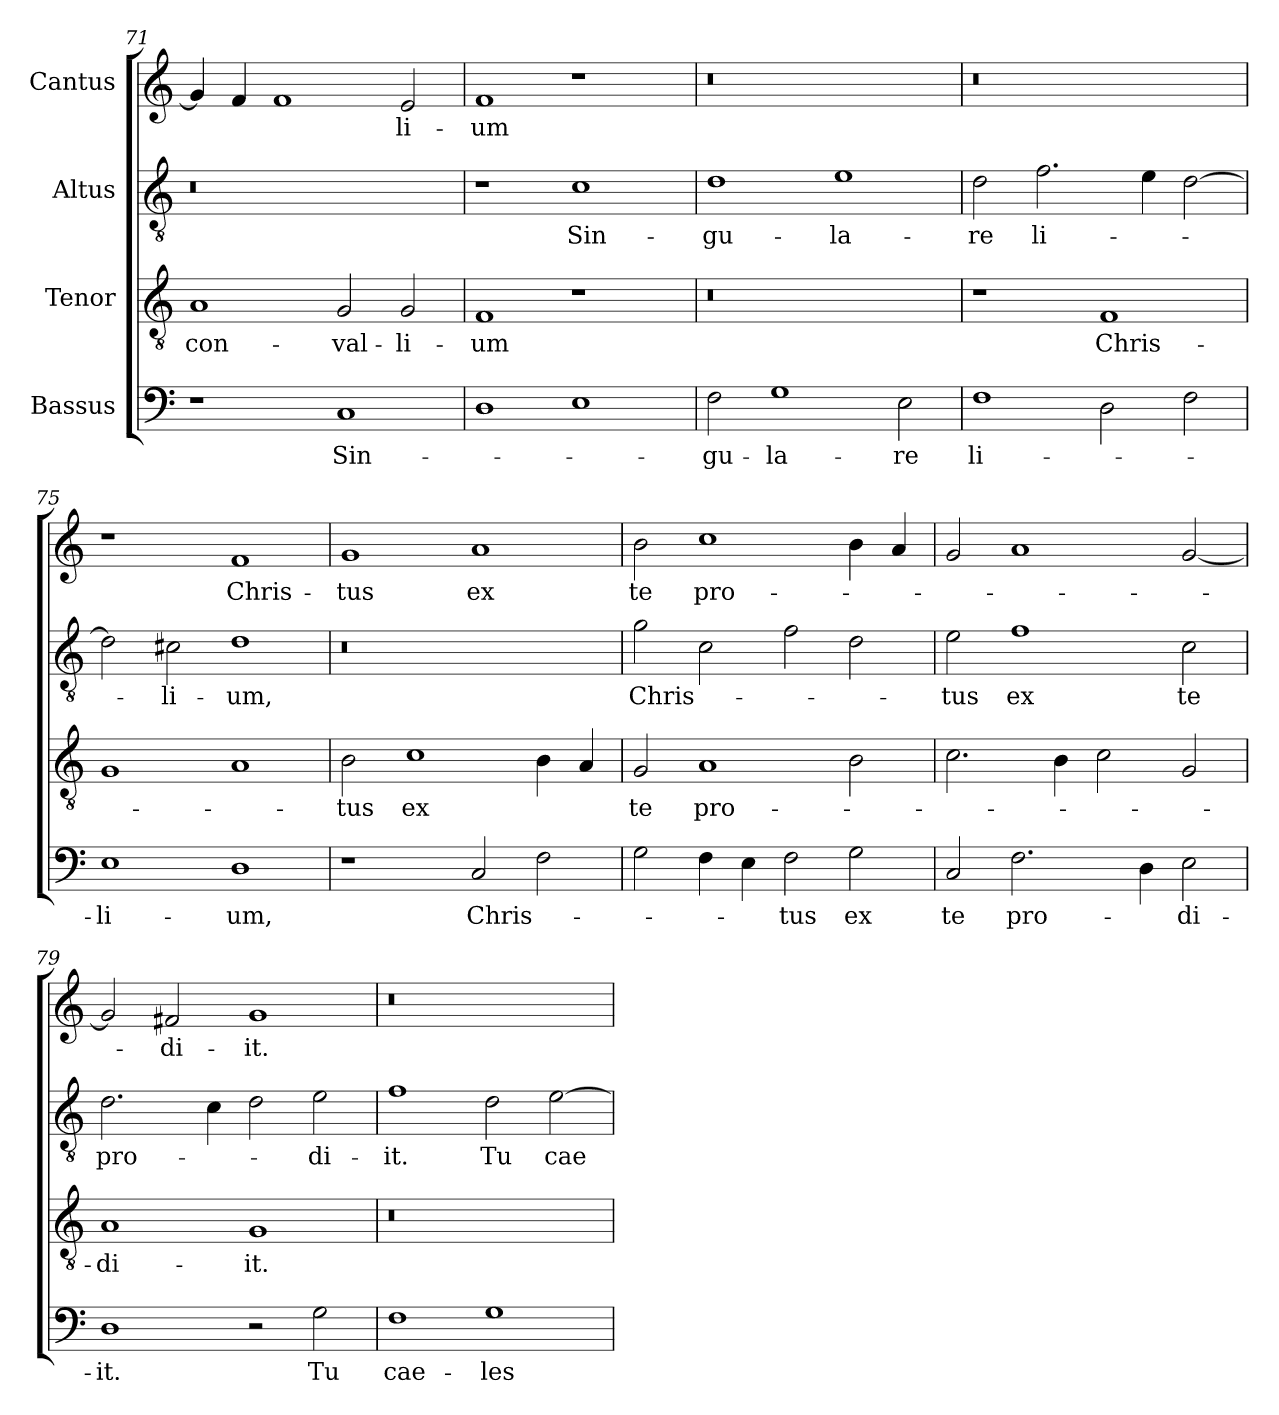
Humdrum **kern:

**kern	**text	**kern	**text	**kern	**text	**kern	**text
*part4	*part4	*part3	*part3	*part2	*part2	*part1	*part1
*staff4	*staff4	*staff3	*staff3	*staff2	*staff2	*staff1	*staff1
*I"Bassus	*	*I"Tenor	*	*I"Altus	*	*I"Cantus	*
*clefF4	*	*clefGv2	*	*clefGv2	*	*clefG2	*
*k[]	*	*k[]	*	*k[]	*	*k[]	*
*C:	*	*C:	*	*C:	*	*C:	*
=71	=71	=71	=71	=71	=71	=71	=71
1r	.	1A/	con-	0r	.	4g/]	.
.	.	.	.	.	.	4f/	.
.	.	.	.	.	.	1f/	.
1C/	Sin-	2G/	-val-	.	.	.	.
.	.	2G/	-li-	.	.	2e/	-li-
!!LO:PB:g=z
=72	=72	=72	=72	=72	=72	=72	=72
1D\	.	1F/	-um	1r	.	1f/	-um
1E\	.	1r	.	1c\	Sin-	1r	.
=73	=73	=73	=73	=73	=73	=73	=73
2F\	-gu-	0r	.	1d\	-gu-	0r	.
1G\	-la-	.	.	.	.	.	.
.	.	.	.	1e\	-la-	.	.
2E\	-re	.	.	.	.	.	.
=74	=74	=74	=74	=74	=74	=74	=74
1F\	li-	1r	.	2d\	-re	0r	.
.	.	.	.	2.f\	li-	.	.
2D\	.	1F/	Chris-	.	.	.	.
.	.	.	.	4e\	.	.	.
2F\	.	.	.	[2d\	.	.	.
=75	=75	=75	=75	=75	=75	=75	=75
1E\	-li-	1G/	.	2d\]	.	1r	.
.	.	.	.	2c#X\	-li-	.	.
1D\	-um,	1A/	.	1d\	-um,	1f/	Chris-
=76	=76	=76	=76	=76	=76	=76	=76
1r	.	2B\	-tus	0r	.	1g/	-tus
.	.	1c\	ex	.	.	.	.
2C/	Chris-	.	.	.	.	1a/	ex
2F\	.	4B\	.	.	.	.	.
.	.	4A/	.	.	.	.	.
=77	=77	=77	=77	=77	=77	=77	=77
2G\	.	2G/	te	2g\	Chris-	2b\	te
4F\	.	1A/	pro-	2c\	.	1cc\	pro-
4E\	.	.	.	.	.	.	.
2F\	-tus	.	.	2f\	.	.	.
2G\	ex	2B\	.	2d\	.	4b\	.
.	.	.	.	.	.	4a/	.
!!LO:LB:g=z
=78	=78	=78	=78	=78	=78	=78	=78
2C/	te	2.c\	.	2e\	-tus	2g/	.
2.F\	pro-	.	.	1f\	ex	1a/	.
.	.	4B\	.	.	.	.	.
.	.	2c\	.	.	.	.	.
4D\	.	.	.	.	.	.	.
2E\	-di-	2G/	.	2c\	te	[2g/	.
=79	=79	=79	=79	=79	=79	=79	=79
1D\	-it.	1A/	-di-	2.d\	pro-	2g/]	.
.	.	.	.	.	.	2f#X/	-di-
.	.	.	.	4c\	.	.	.
2r	.	1G/	-it.	2d\	.	1g/	-it.
2G\	Tu	.	.	2e\	-di-	.	.
=80	=80	=80	=80	=80	=80	=80	=80
1F\	cae-	0r	.	1f\	-it.	0r	.
1G\	-les-	.	.	2d\	Tu	.	.
.	.	.	.	[2e\	cae-	.	.
=	=	=	=	=	=	=	=
*-	*-	*-	*-	*-	*-	*-	*-
